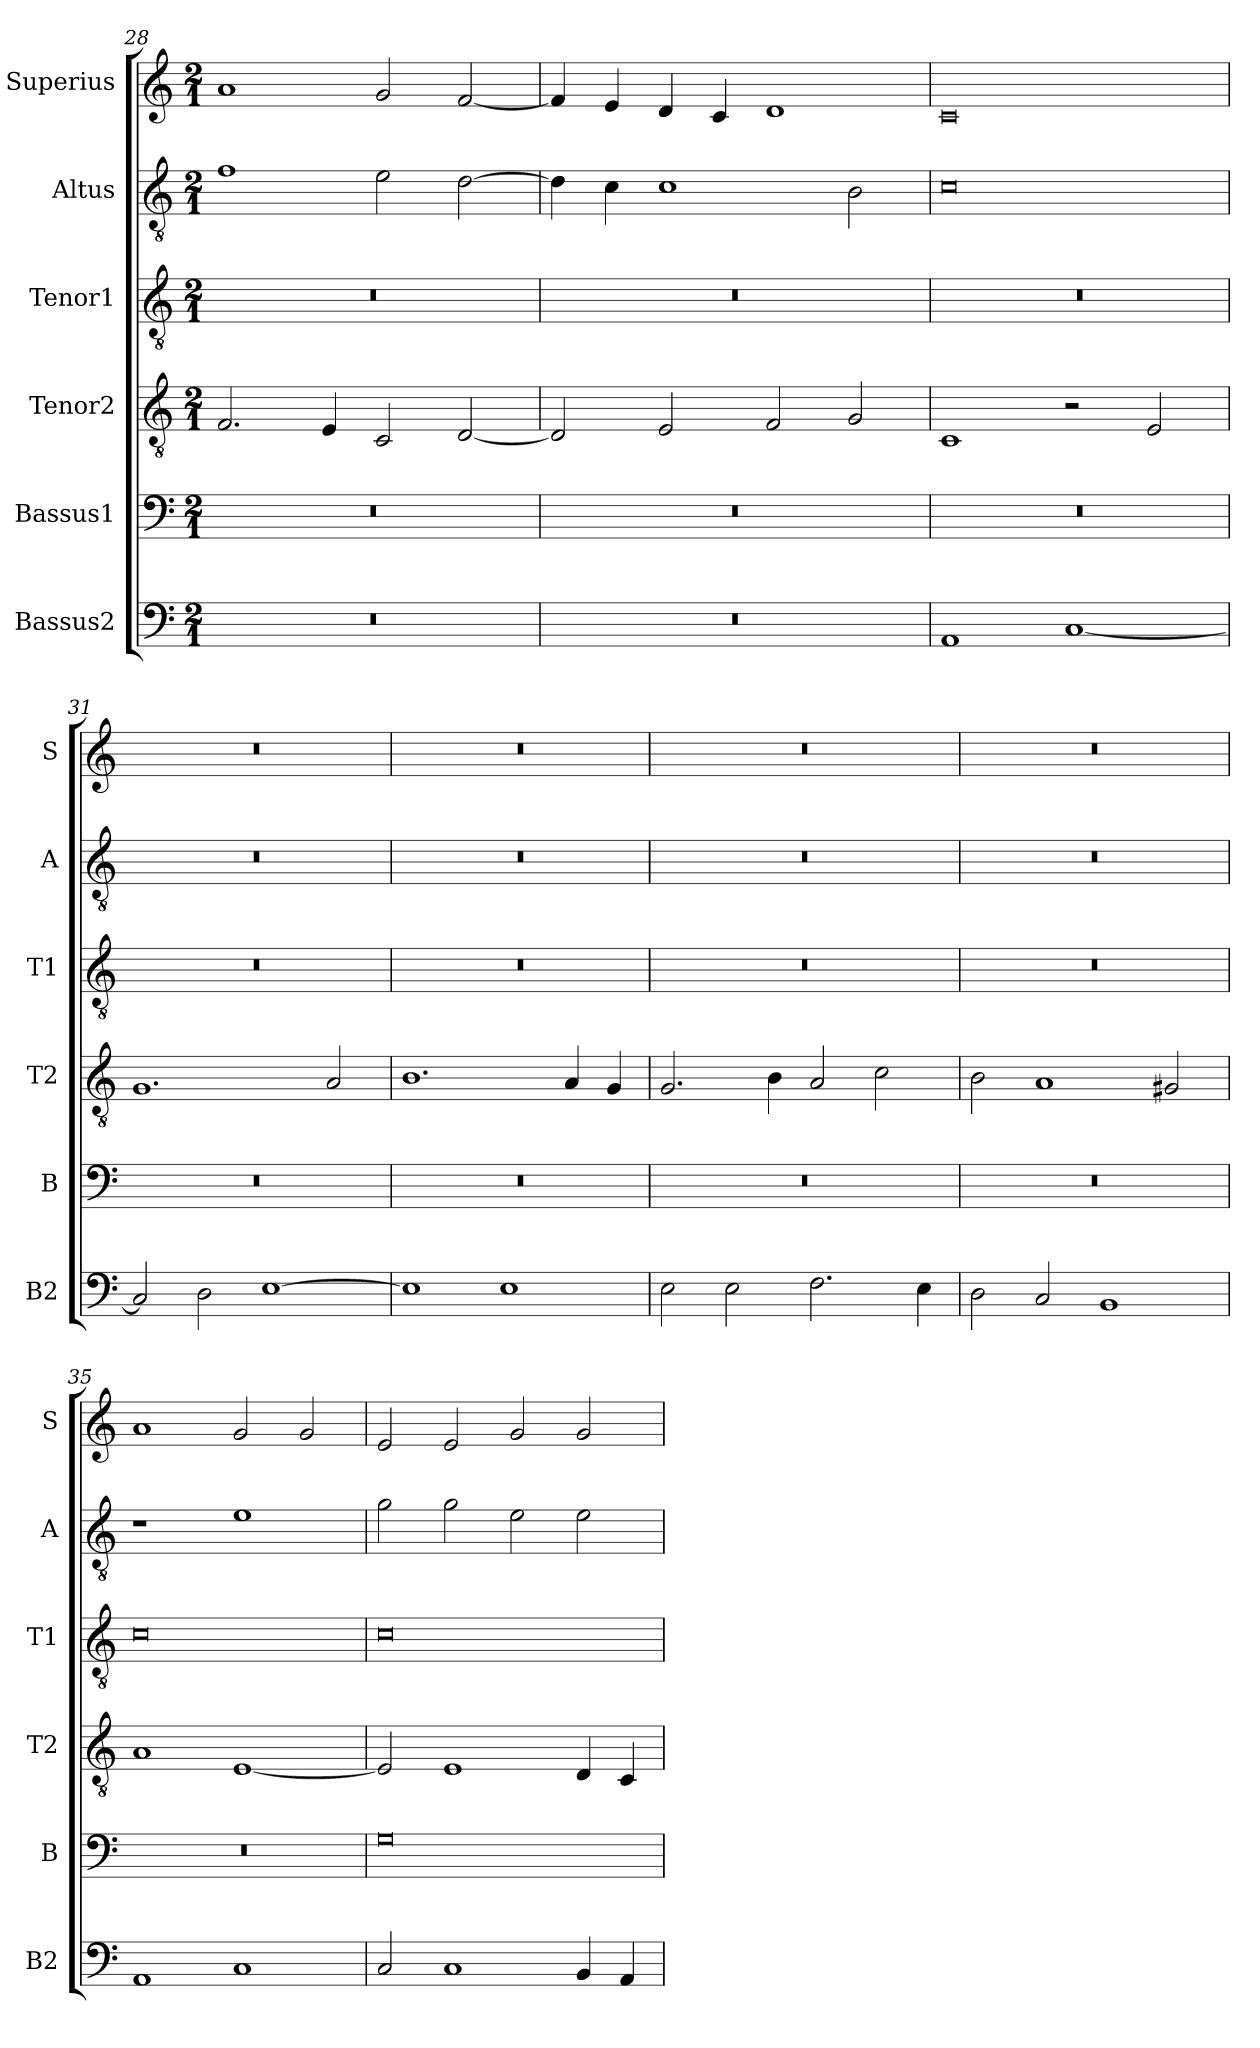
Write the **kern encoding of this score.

**kern	**kern	**kern	**kern	**kern	**kern
*part6	*part5	*part4	*part3	*part2	*part1
*staff6	*staff5	*staff4	*staff3	*staff2	*staff1
*I"Bassus2	*I"Bassus1	*I"Tenor2	*I"Tenor1	*I"Altus	*I"Superius
*I'B2	*I'B	*I'T2	*I'T1	*I'A	*I'S
*clefF4	*clefF4	*clefGv2	*clefGv2	*clefGv2	*clefG2
*k[]	*k[]	*k[]	*k[]	*k[]	*k[]
*M2/1	*M2/1	*M2/1	*M2/1	*M2/1	*M2/1
=28	=28	=28	=28	=28	=28
0r	0r	2.F/	0r	1f	1a
.	.	4E/	.	.	.
.	.	2C/	.	2e\	2g/
.	.	[2D/	.	[2d\	[2f/
=29	=29	=29	=29	=29	=29
0r	0r	2D/]	0r	4d\]	4f/]
.	.	.	.	4c\	4e/
.	.	2E/	.	1c	4d/
.	.	.	.	.	4c/
.	.	2F/	.	.	1d
.	.	2G/	.	2B\	.
=30	=30	=30	=30	=30	=30
1AA	0r	1C	0r	0c	0c
[1C	.	2r	.	.	.
.	.	2E/	.	.	.
=31	=31	=31	=31	=31	=31
2C/]	0r	1.G	0r	0r	0r
2D\	.	.	.	.	.
[1E	.	.	.	.	.
.	.	2A/	.	.	.
=32	=32	=32	=32	=32	=32
1E]	0r	1.B	0r	0r	0r
1E	.	.	.	.	.
.	.	4A/	.	.	.
.	.	4G/	.	.	.
=33	=33	=33	=33	=33	=33
2E\	0r	2.G/	0r	0r	0r
2E\	.	.	.	.	.
.	.	4B\	.	.	.
2.F\	.	2A/	.	.	.
.	.	2c\	.	.	.
4E\	.	.	.	.	.
=34	=34	=34	=34	=34	=34
2D\	0r	2B\	0r	0r	0r
2C/	.	1A	.	.	.
1BB	.	.	.	.	.
.	.	2G#X/	.	.	.
=35	=35	=35	=35	=35	=35
1AA	0r	1A	0c	1r	1a
1C	.	[1E	.	1e	2g/
.	.	.	.	.	2g/
=36	=36	=36	=36	=36	=36
2C/	0G	2E/]	0c	2g\	2e/
1C	.	1E	.	2g\	2e/
.	.	.	.	2e\	2g/
4BB/	.	4D/	.	2e\	2g/
4AA/	.	4C/	.	.	.
=	=	=	=	=	=
*-	*-	*-	*-	*-	*-
